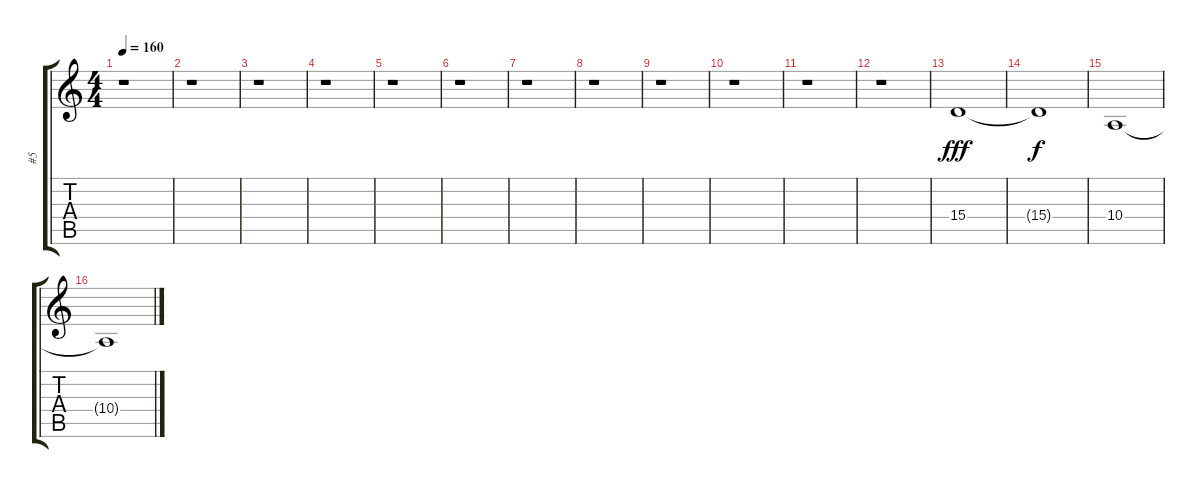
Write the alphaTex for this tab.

\track ("#5" "#5") {instrument lead1square}
\staff {score tabs}
\tuning (Db4 Ab3 E3 B2 Gb2 B1) {hide}
\ts (4 4)
\tempo 160
\clef g2
\ks c
r.1{dy f} |
r.1 |
r.1 |
r.1 |
r.1 |
r.1 |
r.1 |
r.1 |
r.1 |
r.1 |
r.1 |
r.1 |
15.4.1{dy fff} |
15.4{t}.1{dy f} |
10.4.1 |
10.4{t}.1
